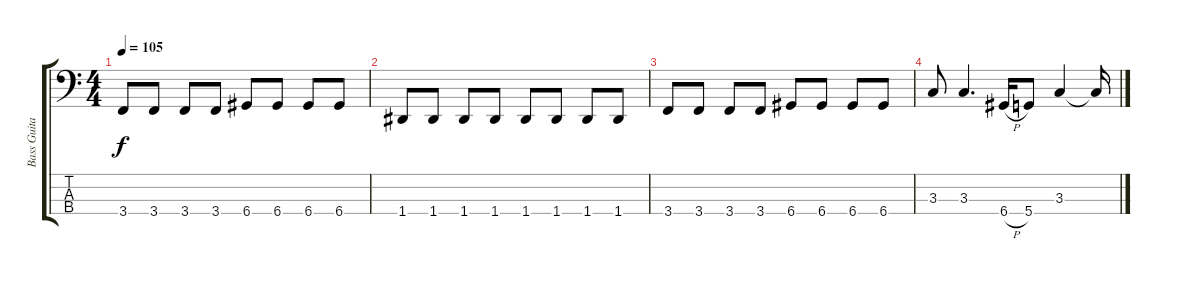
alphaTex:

\track ("Bass Guitar" "Bass Guita") {instrument electricbassfinger}
\staff {score tabs}
\tuning (G2 D2 A1 D1) {hide}
\ts (4 4)
\tempo 105
\clef f4
\ks c
3.4.8{dy f} 3.4.8 3.4.8 3.4.8 6.4.8 6.4.8 6.4.8 6.4.8 |
1.4.8 1.4.8 1.4.8 1.4.8 1.4.8 1.4.8 1.4.8 1.4.8 |
3.4.8 3.4.8 3.4.8 3.4.8 6.4.8 6.4.8 6.4.8 6.4.8 |
3.3.8 3.3.4{d} 6.4{h}.16 5.4.8 3.3.4 3.3{t}.16
